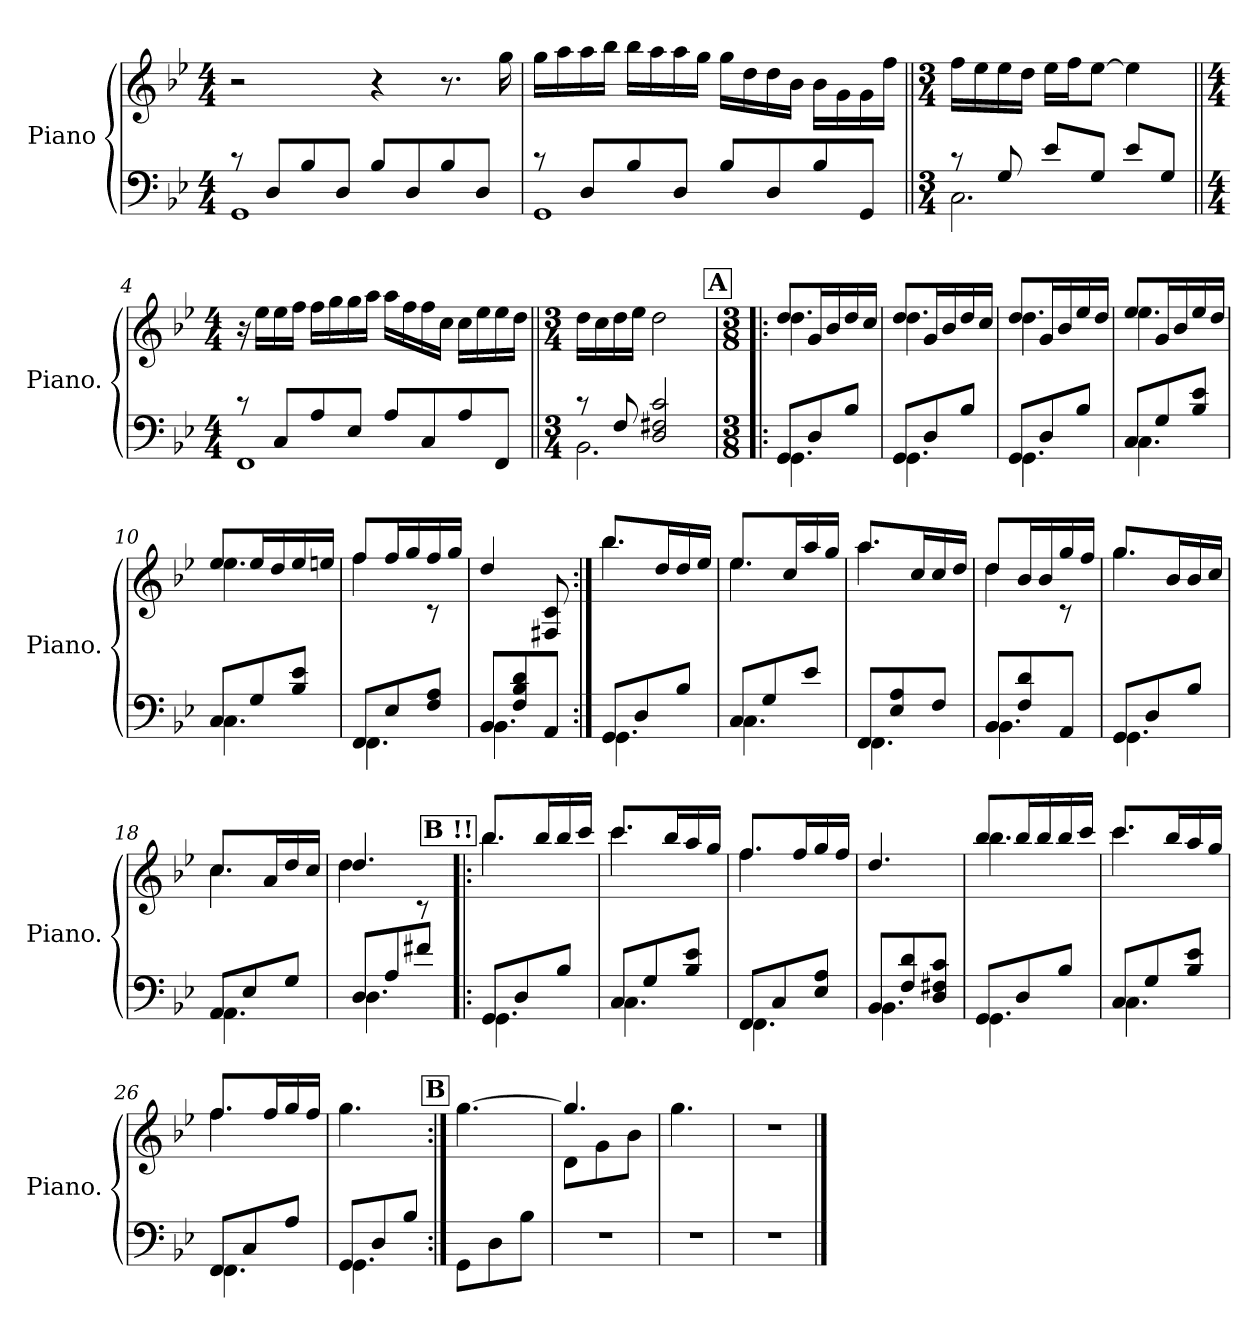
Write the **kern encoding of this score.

**kern	**kern
*part1	*part1
*staff2	*staff1
*I"Piano	*
*I'Piano.	*
*clefF4	*clefG2
*k[b-e-]	*k[b-e-]
*B-:	*B-:
*M4/4	*M4/4
*MM76	*MM76
=1	=1
*^	*
8rc	1GG	2r
8D/L	.	.
8B-/	.	.
8D/J	.	.
8B-/L	.	4r
8D/	.	.
8B-/	.	8.r
8D/J	.	.
.	.	16gg\
=2	=2	=2
8rc	1GG	16gg\LL
.	.	16aa\
8D/L	.	16aa\
.	.	16bb-\JJ
8B-/	.	16bb-\LL
.	.	16aa\
8D/J	.	16aa\
.	.	16gg\JJ
8B-/L	.	16gg\LL
.	.	16dd\
8D/	.	16dd\
.	.	16b-\JJ
8B-/	.	16b-\LL
.	.	16g\
8GG/J	.	16g\
.	.	16ff\JJ
=3||	=3||	=3||
*M3/4	*	*M3/4
8rc	2.C\	16ff\LL
.	.	16ee-\
8G/	.	16ee-\
.	.	16dd\JJ
8e-/L	.	16ee-\LL
.	.	16ff\J
8G/J	.	[8ee-\J
8e-/L	.	4ee-\]
8G/J	.	.
!!LO:LB:g=z
=4||	=4||	=4||
*M4/4	*	*M4/4
8rc	1FF	16r
.	.	16ee-\LL
8C/L	.	16ee-\
.	.	16ff\JJ
8A/	.	16ff\LL
.	.	16gg\
8E-/J	.	16gg\
.	.	16aa\JJ
8A/L	.	16aa\LL
.	.	16ff\
8C/	.	16ff\
.	.	16cc\JJ
8A/	.	16cc\LL
.	.	16ee-\
8FF/J	.	16ee-\
.	.	16dd\JJ
=5||	=5||	=5||
*M3/4	*	*M3/4
8rc	2.BB-\	16dd\LL
.	.	16cc\
8F/	.	16dd\
.	.	16ee-\JJ
2D/ 2F#X/ 2c/	.	2dd\
!!LO:REH:place=s1:a:B:fs=13.7:t=A
=6!|:	=6!|:	=6!|:
*M3/8	*	*M3/8
*	*	*^
8GG/L	4.GG\	8dd/L	4.dd\
8D/	.	16g/L	.
.	.	16b-/	.
8B-/J	.	16dd/	.
.	.	16cc/JJ	.
=7	=7	=7	=7
8GG/L	4.GG\	8dd/L	4.dd\
8D/	.	16g/L	.
.	.	16b-/	.
8B-/J	.	16dd/	.
.	.	16cc/JJ	.
!!LO:LB:g=z	!!
=8	=8	=8	=8
8GG/L	4.GG\	8dd/L	4.dd\
8D/	.	16g/L	.
.	.	16b-/	.
8B-/J	.	16ee-/	.
.	.	16dd/JJ	.
=9	=9	=9	=9
8C/L	4.C\	8ee-/L	4.ee-\
8G/	.	16g/L	.
.	.	16b-/	.
8B-/ 8e-/J	.	16ee-/	.
.	.	16dd/JJ	.
=10	=10	=10	=10
8C/L	4.C\	8ee-/L	4.ee-\
8G/	.	16ee-/L	.
.	.	16dd/	.
8B-/ 8e-/J	.	16ee-/	.
.	.	16een/JJ	.
=11	=11	=11	=11
8FF/L	4.FF\	8ff/L	4ff\
8E-/	.	16ff/L	.
.	.	16gg/	.
8F/ 8A/J	.	16ff/	8rc
.	.	16gg/JJ	.
*	*	*v	*v
=12	=12	=12
8BB-/L	4.BB-\	4dd/
8F/ 8B-/ 8d/	.	.
8AA/J	.	8F#X/ 8c/
!!LO:PB:g=z
=13:|!	=13:|!	=13:|!
*	*	*^
8GG/L	4.GG\	8.bb-/L	4.bb-\
8D/	.	.	.
.	.	16dd/L	.
8B-/J	.	16dd/	.
.	.	16ee-/JJ	.
=14	=14	=14	=14
8C/L	4.C\	8.ee-/L	4.ee-\
8G/	.	.	.
.	.	16cc/L	.
8e-/J	.	16aa/	.
.	.	16gg/JJ	.
=15	=15	=15	=15
8FF/L	4.FF\	8.aa/L	4.aa\
8E-/ 8A/	.	.	.
.	.	16cc/L	.
8F/J	.	16cc/	.
.	.	16dd/JJ	.
=16	=16	=16	=16
8BB-/L	4.BB-\	8dd/L	4dd\
8F/ 8d/	.	16b-/L	.
.	.	16b-/	.
8AA/J	.	16gg/	8rc
.	.	16ff/JJ	.
=17	=17	=17	=17
8GG/L	4.GG\	8.gg/L	4.gg\
8D/	.	.	.
.	.	16b-/L	.
8B-/J	.	16b-/	.
.	.	16cc/JJ	.
=18	=18	=18	=18
8AA/L	4.AA\	8.cc/L	4.cc\
8E-/	.	.	.
.	.	16a/L	.
8G/J	.	16dd/	.
.	.	16cc/JJ	.
!!LO:LB:g=z	!!
=19	=19	=19	=19
8D/L	4.D\	4.dd/	4dd\
8A/	.	.	.
8f#X/J	.	.	8rc
!!LO:LB:g=z	!!
!!LO:REH:place=s1:a:B:fs=13.7:t=B	!!
=20!|:	=20!|:	=20!|:	=20!|:
8GG/L	4.GG\	8.bb-/L	4.bb-\
8D/	.	.	.
.	.	16bb-/L	.
8B-/J	.	16bb-/	.
.	.	16ccc/JJ	.
=21	=21	=21	=21
8C/L	4.C\	8.ccc/L	4.ccc\
8G/	.	.	.
.	.	16bb-/L	.
8B-/ 8e-/J	.	16aa/	.
.	.	16gg/JJ	.
=22	=22	=22	=22
8FF/L	4.FF\	8.ff/L	4.ff\
8C/	.	.	.
.	.	16ff/L	.
8E-/ 8A/J	.	16gg/	.
.	.	16ff/JJ	.
*	*	*v	*v
=23	=23	=23
8BB-/L	4.BB-\	4.dd/
8F/ 8d/	.	.
8D/ 8F#X/ 8c/J	.	.
=24	=24	=24
*	*	*^
8GG/L	4.GG\	8bb-/L	4.bb-\
8D/	.	16bb-/L	.
.	.	16bb-/	.
8B-/J	.	16bb-/	.
.	.	16ccc/JJ	.
!!LO:PB:g=z	!!
=25	=25	=25	=25
8C/L	4.C\	8.ccc/L	4.ccc\
8G/	.	.	.
.	.	16bb-/L	.
8B-/ 8e-/J	.	16aa/	.
.	.	16gg/JJ	.
=26	=26	=26	=26
8FF/L	4.FF\	8.ff/L	4.ff\
8C/	.	.	.
.	.	16ff/L	.
8A/J	.	16gg/	.
.	.	16ff/JJ	.
*	*	*v	*v
!!LO:REH:place=s1:a:B:fs=13.7:t=B:qo=1.5
=27	=27	=27
8GG/L	4.GG\	4.gg\
8D/	.	.
8B-/J	.	.
*v	*v	*
!!LO:LB:g=z
=28:|!	=28:|!
8GG\L	[4.gg\
8D\	.
8B-\J	.
=29	=29
*	*^
4.r	4.gg/]	8d\L
.	.	8g\
.	.	8b-\J
*	*v	*v
=30	=30
4.r	4.gg\
=31	=31
4.r	4.r
==	==
*-	*-
